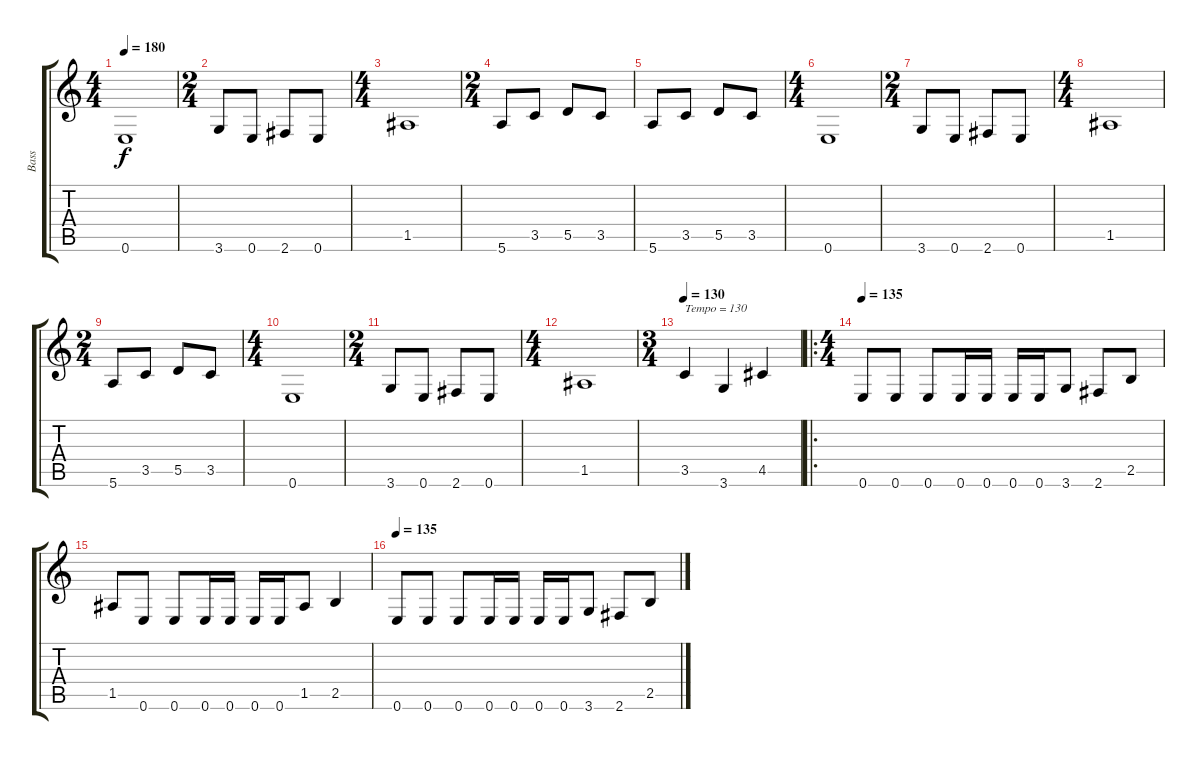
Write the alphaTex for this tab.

\track ("Bass" "Bass") {instrument electricbasspick}
\staff {score tabs}
\tuning (E4 B3 G3 D3 A2 E2) {hide}
\ts (4 4)
\tempo 180
\clef g2
\ks c
0.6.1{dy f} |
\ts (2 4)
3.6.8 0.6.8 2.6.8 0.6.8 |
\ts (4 4)
1.5.1 |
\ts (2 4)
5.6.8 3.5.8 5.5.8 3.5.8 |
5.6.8 3.5.8 5.5.8 3.5.8 |
\ts (4 4)
0.6.1 |
\ts (2 4)
3.6.8 0.6.8 2.6.8 0.6.8 |
\ts (4 4)
1.5.1 |
\ts (2 4)
5.6.8 3.5.8 5.5.8 3.5.8 |
\ts (4 4)
0.6.1 |
\ts (2 4)
3.6.8 0.6.8 2.6.8 0.6.8 |
\ts (4 4)
1.5.1 |
\ts (3 4)
\tempo 130
3.5.4{txt "Tempo = 130"} 3.6.4 4.5.4 |
\ro
\ts (4 4)
\tempo 135
0.6.8 0.6.8 0.6.8 0.6.16 0.6.16 0.6.16 0.6.16 3.6.8 2.6.8 2.5.8 |
1.5.8 0.6.8 0.6.8 0.6.16 0.6.16 0.6.16 0.6.16 1.5.8 2.5.4 |
\tempo 135
0.6.8 0.6.8 0.6.8 0.6.16 0.6.16 0.6.16 0.6.16 3.6.8 2.6.8 2.5.8
